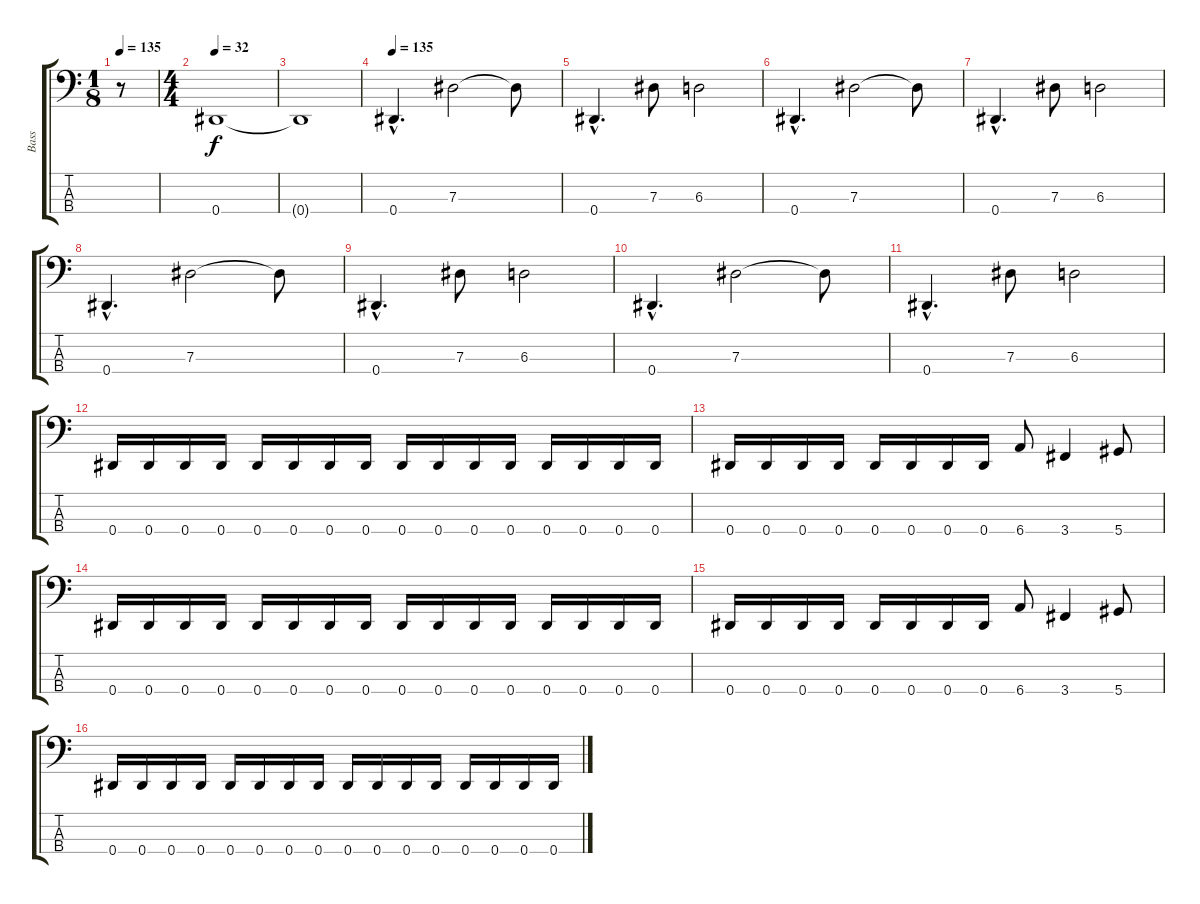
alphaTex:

\track ("Bass" "Bass") {instrument electricbasspick}
\staff {score tabs}
\tuning (Gb2 Db2 Ab1 Eb1) {hide}
\ts (1 8)
\tempo 135
\clef f4
\ks c
r.8{dy f instrument electricbasspick} |
\ts (4 4)
\tempo 32
0.4.1 |
0.4{t}.1 |
\tempo 135
0.4{hac}.4{d} 7.3.2 7.3{t}.8 |
0.4{hac}.4{d} 7.3.8 6.3.2 |
0.4{hac}.4{d} 7.3.2 7.3{t}.8 |
0.4{hac}.4{d} 7.3.8 6.3.2 |
0.4{hac}.4{d} 7.3.2 7.3{t}.8 |
0.4{hac}.4{d} 7.3.8 6.3.2 |
0.4{hac}.4{d} 7.3.2 7.3{t}.8 |
0.4{hac}.4{d} 7.3.8 6.3.2 |
0.4.16 0.4.16 0.4.16 0.4.16 0.4.16 0.4.16 0.4.16 0.4.16 0.4.16 0.4.16 0.4.16 0.4.16 0.4.16 0.4.16 0.4.16 0.4.16 |
0.4.16 0.4.16 0.4.16 0.4.16 0.4.16 0.4.16 0.4.16 0.4.16 6.4.8 3.4.4 5.4.8 |
0.4.16 0.4.16 0.4.16 0.4.16 0.4.16 0.4.16 0.4.16 0.4.16 0.4.16 0.4.16 0.4.16 0.4.16 0.4.16 0.4.16 0.4.16 0.4.16 |
0.4.16 0.4.16 0.4.16 0.4.16 0.4.16 0.4.16 0.4.16 0.4.16 6.4.8 3.4.4 5.4.8 |
0.4.16 0.4.16 0.4.16 0.4.16 0.4.16 0.4.16 0.4.16 0.4.16 0.4.16 0.4.16 0.4.16 0.4.16 0.4.16 0.4.16 0.4.16 0.4.16
